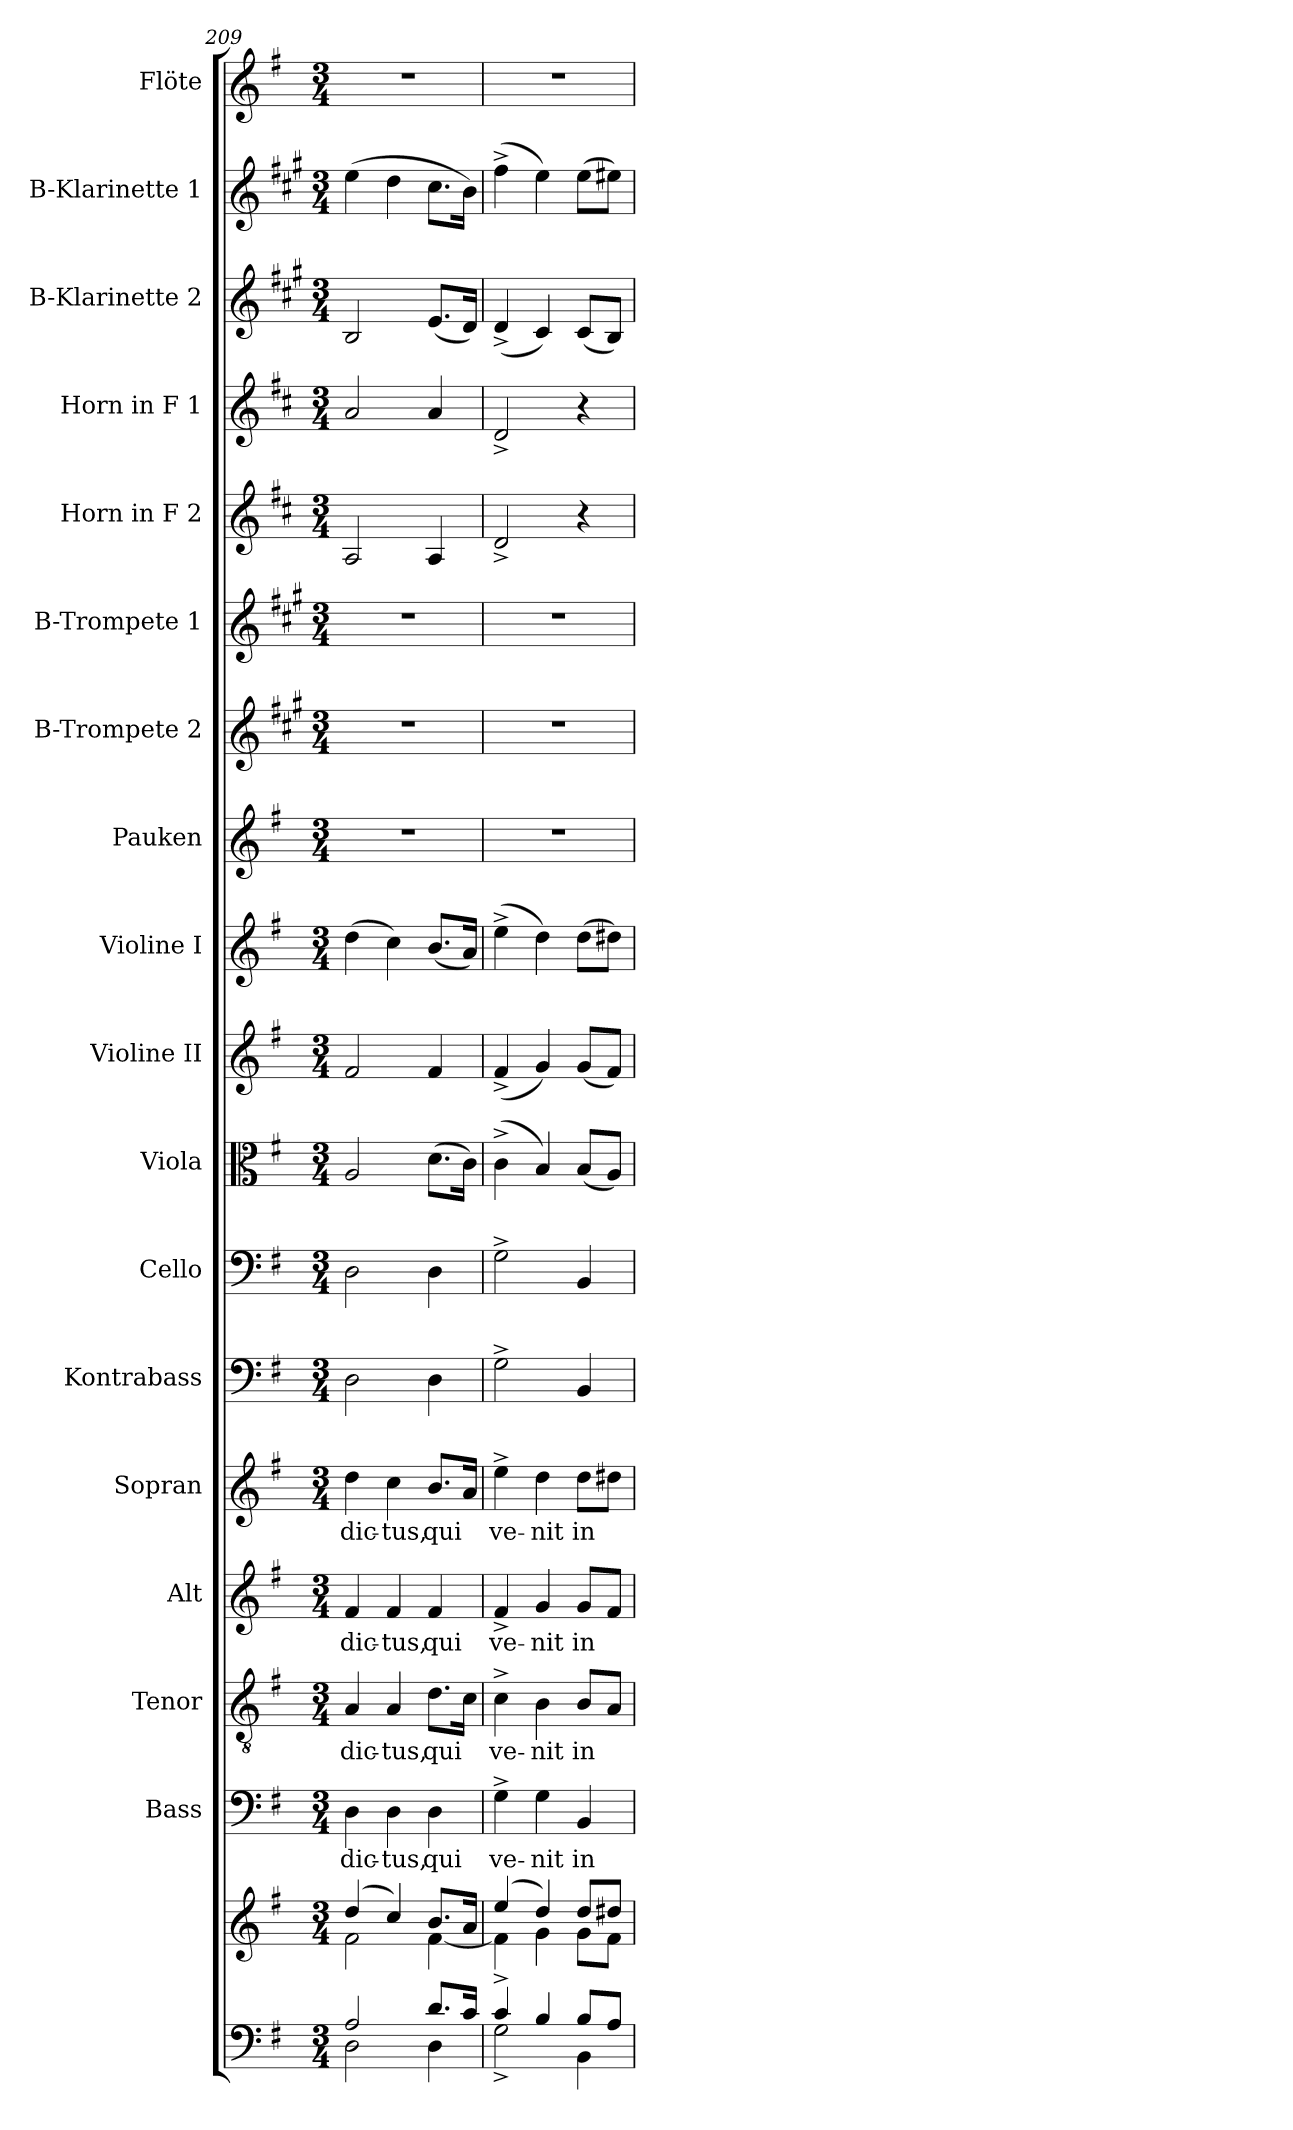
**kern	**kern	**kern	**text	**kern	**text	**kern	**text	**kern	**text	**kern	**kern	**kern	**kern	**kern	**kern	**kern	**kern	**kern	**kern	**kern	**kern	**kern
*part18	*part18	*part17	*part17	*part16	*part16	*part15	*part15	*part14	*part14	*part13	*part12	*part11	*part10	*part9	*part8	*part7	*part6	*part5	*part4	*part3	*part2	*part1
*staff19	*staff18	*staff17	*staff17	*staff16	*staff16	*staff15	*staff15	*staff14	*staff14	*staff13	*staff12	*staff11	*staff10	*staff9	*staff8	*staff7	*staff6	*staff5	*staff4	*staff3	*staff2	*staff1
*	*	*I"Bass	*	*I"Tenor	*	*I"Alt	*	*I"Sopran	*	*I"Kontrabass	*I"Cello	*I"Viola	*I"Violine II	*I"Violine I	*I"Pauken	*I"B-Trompete 2	*I"B-Trompete 1	*I"Horn in F 2	*I"Horn in F 1	*I"B-Klarinette 2	*I"B-Klarinette 1	*I"Flöte
*	*	*I'B.	*	*I'T.	*	*I'A.	*	*I'S.	*	*I'Kb.	*	*I'Vla.	*I'Vl. II	*I'Vl. I	*I'Pk.	*I'Trp. 2	*I'Trp. 1	*	*	*I'Kl. 2	*I'Kl. 1	*I'Fl.
*clefF4	*clefG2	*clefF4	*	*clefGv2	*	*clefG2	*	*clefG2	*	*clefF4	*clefF4	*clefC3	*clefG2	*clefG2	*clefG2	*clefG2	*clefG2	*clefG2	*clefG2	*clefG2	*clefG2	*clefG2
*	*	*	*	*	*	*	*	*	*	*ITrd7c12	*	*	*	*	*	*ITrd1c2	*ITrd1c2	*ITrd4c7	*ITrd4c7	*ITrd1c2	*ITrd1c2	*
*k[f#]	*k[f#]	*k[f#]	*	*k[f#]	*	*k[f#]	*	*k[f#]	*	*k[f#]	*k[f#]	*k[f#]	*k[f#]	*k[f#]	*k[f#]	*k[f#]	*k[f#]	*k[f#]	*k[f#]	*k[f#]	*k[f#]	*k[f#]
*G:	*G:	*G:	*	*G:	*	*G:	*	*G:	*	*G:	*G:	*G:	*G:	*G:	*G:	*G:	*G:	*G:	*G:	*G:	*G:	*G:
*M3/4	*M3/4	*M3/4	*	*M3/4	*	*M3/4	*	*M3/4	*	*M3/4	*M3/4	*M3/4	*M3/4	*M3/4	*M3/4	*M3/4	*M3/4	*M3/4	*M3/4	*M3/4	*M3/4	*M3/4
=209	=209	=209	=209	=209	=209	=209	=209	=209	=209	=209	=209	=209	=209	=209	=209	=209	=209	=209	=209	=209	=209	=209
*^	*^	*	*	*	*	*	*	*	*	*	*	*	*	*	*	*	*	*	*	*	*	*
!	!	!	!	!	!LO:LY:b	!	!LO:LY:b	!	!LO:LY:b	!	!LO:LY:b	!	!	!	!	!	!	!	!	!	!	!	!	!
2A/	2D\	(4dd/	2f#\	4D\	-dic-	4A/	-dic-	4f#/	-dic-	4dd\	-dic-	2DD\	2D\	2A/	2f#/	(>4dd\	2.r	2.r	2.r	2D/	2d/	2A/	(>4dd\	2.r
!	!	!	!	!	!LO:LY:b	!	!LO:LY:b	!	!LO:LY:b	!	!LO:LY:b	!	!	!	!	!	!	!	!	!	!	!	!	!
.	.	4cc/)	.	4D\	-tus,	4A/	-tus,	4f#/	-tus,	4cc\	-tus,	.	.	.	.	4cc\)	.	.	.	.	.	.	4cc\	.
!	!	!	!	!	!LO:LY:b	!	!LO:LY:b	!	!LO:LY:b	!	!LO:LY:b	!	!	!	!	!	!	!	!	!	!	!	!	!
8.d/L	4D\	8.b/L	[<4f#\	4D\	qui	8.d\L	qui	4f#/	qui	8.b/L	qui	4DD\	4D\	(>8.d\L	4f#/	(<8.b/L	.	.	.	4D/	4d/	(<8.d/L	8.b\L	.
16c/Jk	.	16a/Jk	.	.	.	16c\Jk	.	.	.	16a/Jk	.	.	.	16c\Jk)	.	16a/Jk)	.	.	.	.	.	16c/Jk)	16a\Jk)	.
=210	=210	=210	=210	=210	=210	=210	=210	=210	=210	=210	=210	=210	=210	=210	=210	=210	=210	=210	=210	=210	=210	=210	=210	=210
!	!	!	!	!	!LO:LY:b	!	!LO:LY:b	!	!LO:LY:b	!	!LO:LY:b	!	!	!	!	!	!	!	!	!	!	!	!	!
4c/	2G^<\	(4ee/	4f#^>\]	4G^>\	ve-	4c^>\	ve-	4f#^>/	ve-	4ee^>\	ve-	2GG^>\	2G^>\	(>4c^>\	(<4f#^</	(>4ee^>\	2.r	2.r	2.r	2G^</	2G^</	(<4c^</	(>4ee^>\	2.r
!	!	!	!	!	!LO:LY:b	!	!LO:LY:b	!	!LO:LY:b	!	!LO:LY:b	!	!	!	!	!	!	!	!	!	!	!	!	!
4B/	.	4dd/)	4g\	4G\	-nit	4B\	-nit	4g/	-nit	4dd\	-nit	.	.	4B/)	4g/)	4dd\)	.	.	.	.	.	4B/)	4dd\)	.
!	!	!	!	!	!LO:LY:b	!	!LO:LY:b	!	!LO:LY:b	!	!LO:LY:b	!	!	!	!	!	!	!	!	!	!	!	!	!
8B/L	4BB\	8dd/L	8g\L	4BB/	in	8B/L	in	8g/L	in	8dd\L	in	4BBB/	4BB/	(<8B/L	(<8g/L	(>8dd\L	.	.	.	4r	4r	(<8B/L	(>8dd\L	.
8A/J	.	8dd#X/J	8f#\J	.	.	8A/J	.	8f#/J	.	8dd#X\J	.	.	.	8A/J)	8f#/J)	8dd#X\J)	.	.	.	.	.	8A/J)	8dd#X\J)	.
*v	*v	*	*	*	*	*	*	*	*	*	*	*	*	*	*	*	*	*	*	*	*	*	*	*
*	*v	*v	*	*	*	*	*	*	*	*	*	*	*	*	*	*	*	*	*	*	*	*	*
=	=	=	=	=	=	=	=	=	=	=	=	=	=	=	=	=	=	=	=	=	=	=
*-	*-	*-	*-	*-	*-	*-	*-	*-	*-	*-	*-	*-	*-	*-	*-	*-	*-	*-	*-	*-	*-	*-
